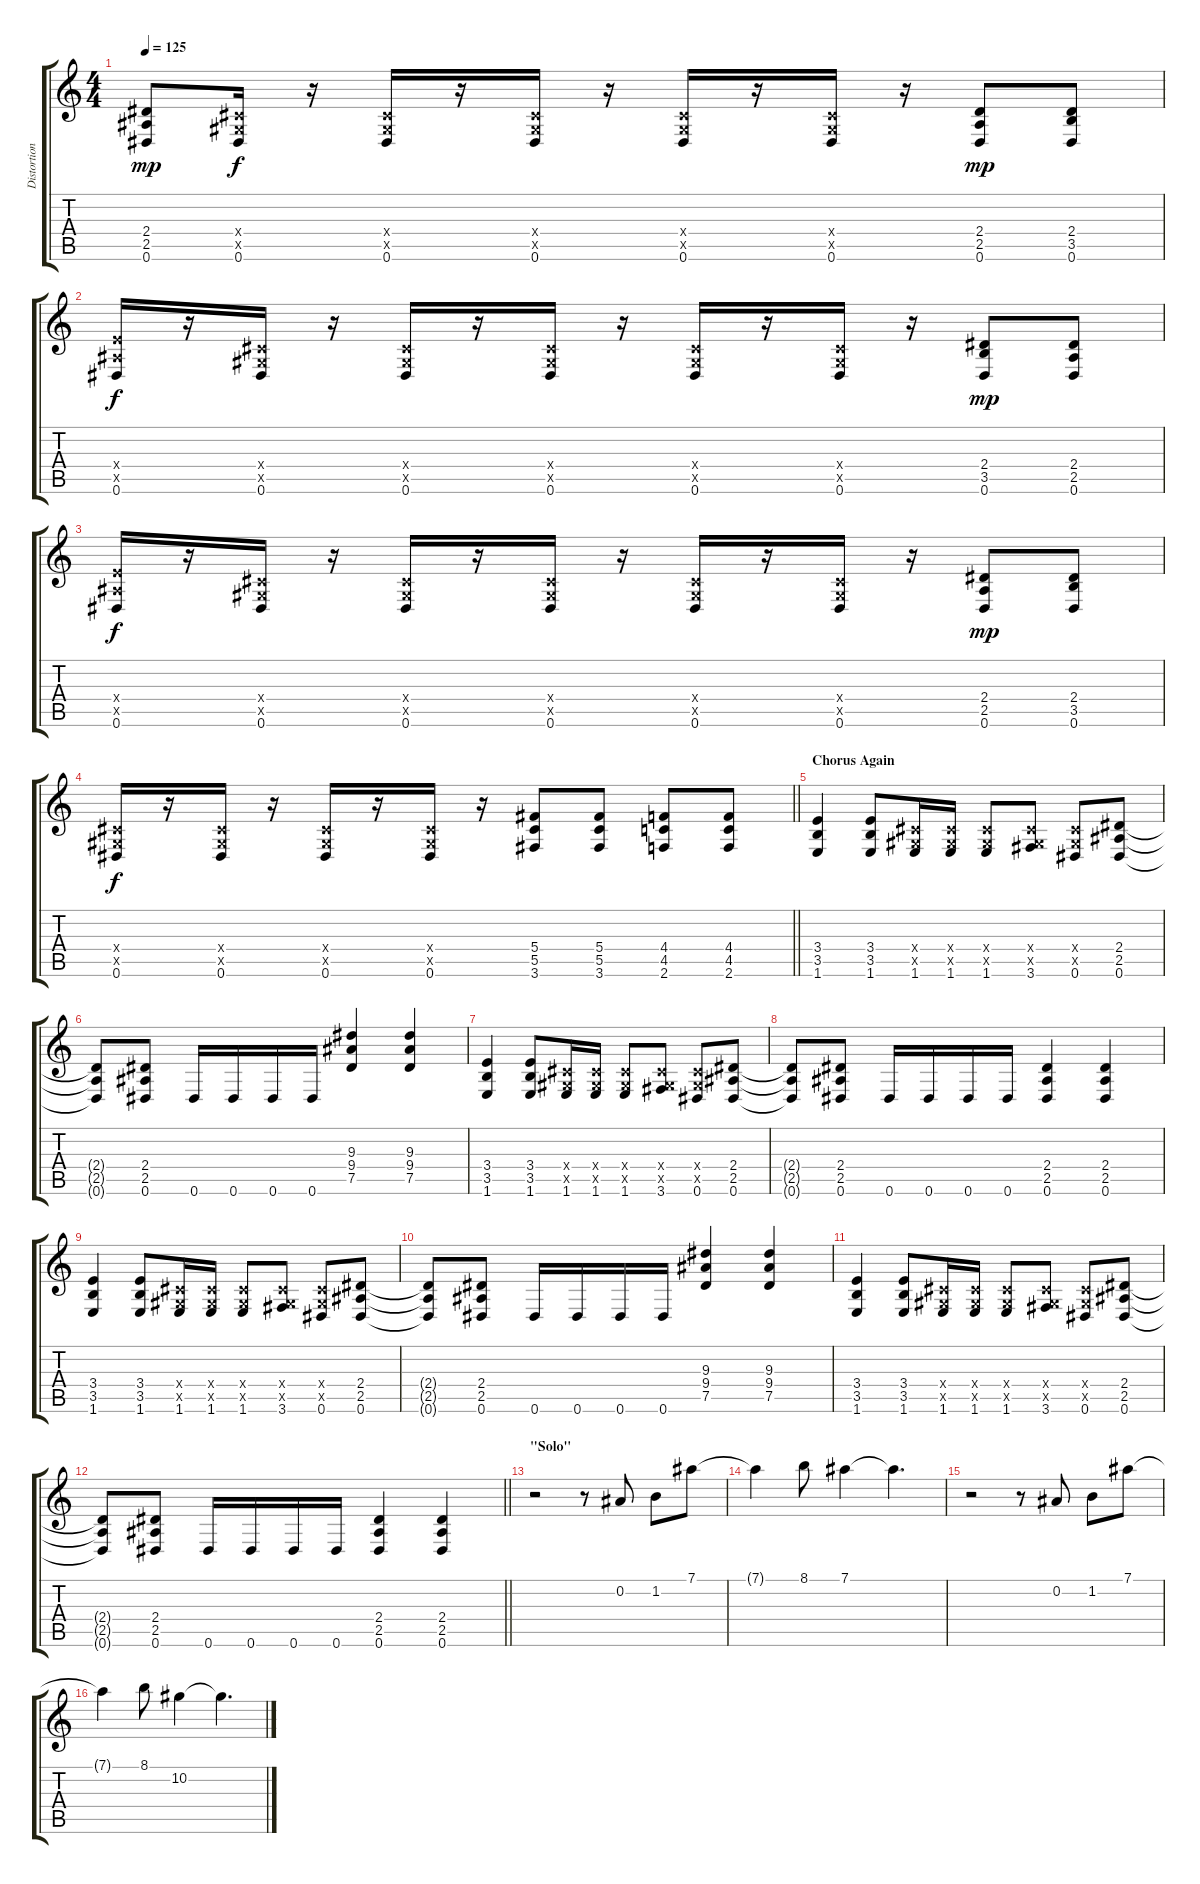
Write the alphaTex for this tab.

\track ("Distortion Guitar" "Distortion") {instrument distortionguitar}
\staff {score tabs}
\tuning (Eb4 Bb3 Gb3 Db3 Ab2 Eb2) {hide}
\ts (4 4)
\tempo 125
\clef g2
\ks c
(2.4 2.5 0.6).8{dy mp} (0.4{x} 0.5{x} 0.6).16{dy f} r.16 (0.4{x} 0.5{x} 0.6).16 r.16 (0.4{x} 0.5{x} 0.6).16 r.16 (0.4{x} 0.5{x} 0.6).16 r.16 (0.4{x} 0.5{x} 0.6).16 r.16 (2.4 2.5 0.6).8{dy mp} (2.4 3.5 0.6).8 |
(3.4{x} 2.5{x} 0.6).16{dy f} r.16 (0.4{x} 0.5{x} 0.6).16 r.16 (0.4{x} 0.5{x} 0.6).16 r.16 (0.4{x} 0.5{x} 0.6).16 r.16 (0.4{x} 0.5{x} 0.6).16 r.16 (0.4{x} 0.5{x} 0.6).16 r.16 (2.4 3.5 0.6).8{dy mp} (2.4 2.5 0.6).8 |
(3.4{x} 2.5{x} 0.6).16{dy f} r.16 (0.4{x} 0.5{x} 0.6).16 r.16 (0.4{x} 0.5{x} 0.6).16 r.16 (0.4{x} 0.5{x} 0.6).16 r.16 (0.4{x} 0.5{x} 0.6).16 r.16 (0.4{x} 0.5{x} 0.6).16 r.16 (2.4 2.5 0.6).8{dy mp} (2.4 3.5 0.6).8 |
\barLineRight lightlight
(0.4{x} 0.5{x} 0.6).16{dy f} r.16 (0.4{x} 0.5{x} 0.6).16 r.16 (0.4{x} 0.5{x} 0.6).16 r.16 (0.4{x} 0.5{x} 0.6).16 r.16 (5.4 5.5 3.6).8 (5.4 5.5 3.6).8 (4.4 4.5 2.6).8 (4.4 4.5 2.6).8 |
\section ("" "Chorus Again")
(3.4 3.5 1.6).4 (3.4 3.5 1.6).8 (0.4{x} 0.5{x} 1.6).16 (0.4{x} 0.5{x} 1.6).16 (0.4{x} 0.5{x} 1.6).8 (0.4{x} 0.5{x} 3.6).8 (0.4{x} 0.5{x} 0.6).8 (2.4 2.5 0.6).8 |
(2.4{t} 2.5{t} 0.6{t}).8 (2.4 2.5 0.6).8 0.6.16 0.6.16 0.6.16 0.6.16 (9.3 9.4 7.5).4 (9.3 9.4 7.5).4 |
(3.4 3.5 1.6).4 (3.4 3.5 1.6).8 (0.4{x} 0.5{x} 1.6).16 (0.4{x} 0.5{x} 1.6).16 (0.4{x} 0.5{x} 1.6).8 (0.4{x} 0.5{x} 3.6).8 (0.4{x} 0.5{x} 0.6).8 (2.4 2.5 0.6).8 |
(2.4{t} 2.5{t} 0.6{t}).8 (2.4 2.5 0.6).8 0.6.16 0.6.16 0.6.16 0.6.16 (2.4 2.5 0.6).4 (2.4 2.5 0.6).4 |
(3.4 3.5 1.6).4 (3.4 3.5 1.6).8 (0.4{x} 0.5{x} 1.6).16 (0.4{x} 0.5{x} 1.6).16 (0.4{x} 0.5{x} 1.6).8 (0.4{x} 0.5{x} 3.6).8 (0.4{x} 0.5{x} 0.6).8 (2.4 2.5 0.6).8 |
(2.4{t} 2.5{t} 0.6{t}).8 (2.4 2.5 0.6).8 0.6.16 0.6.16 0.6.16 0.6.16 (9.3 9.4 7.5).4 (9.3 9.4 7.5).4 |
(3.4 3.5 1.6).4 (3.4 3.5 1.6).8 (0.4{x} 0.5{x} 1.6).16 (0.4{x} 0.5{x} 1.6).16 (0.4{x} 0.5{x} 1.6).8 (0.4{x} 0.5{x} 3.6).8 (0.4{x} 0.5{x} 0.6).8 (2.4 2.5 0.6).8 |
\barLineRight lightlight
(2.4{t} 2.5{t} 0.6{t}).8 (2.4 2.5 0.6).8 0.6.16 0.6.16 0.6.16 0.6.16 (2.4 2.5 0.6).4 (2.4 2.5 0.6).4 |
\section ("" "\"Solo\"")
r.2 r.8 0.2.8 1.2.8 7.1.8 |
7.1{t}.4 8.1.8 7.1.4 7.1{t}.4{d} |
r.2 r.8 0.2.8 1.2.8 7.1.8 |
7.1{t}.4 8.1.8 10.2.4 10.2{t}.4{d}
